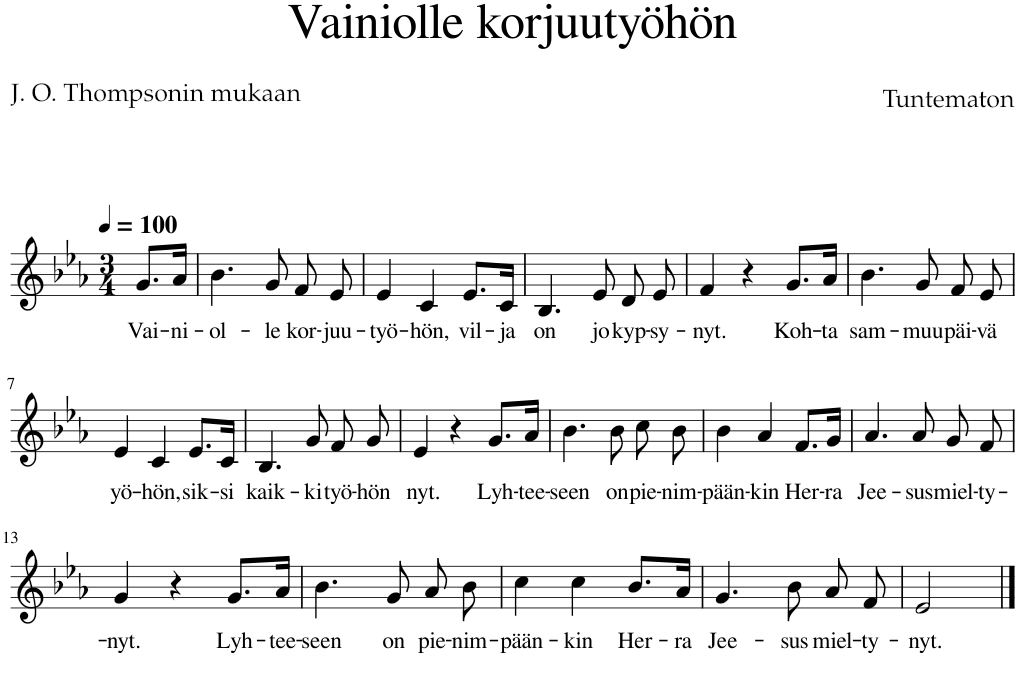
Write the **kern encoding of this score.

**kern	**text
*part1	*part1
*staff1	*staff1
*I"Staff	*
*clefG2	*
*k[b-e-a-]	*
*M3/4	*
*MM100	*
=1	=1
!	!LO:LY:b
8.g/L	Vai-
!	!LO:LY:b
16a-/Jk	-ni-
=2	=2
!	!LO:LY:b
4.b-\	-ol-
!	!LO:LY:b
8g/	-le
!	!LO:LY:b
8f/	kor-
!	!LO:LY:b
8e-/	-juu-
=3	=3
!	!LO:LY:b
4e-/	-työ-
!	!LO:LY:b
4c/	-hön,
!	!LO:LY:b
8.e-/L	vil-
!	!LO:LY:b
16c/Jk	-ja
=4	=4
!	!LO:LY:b
4.B-/	on
!	!LO:LY:b
8e-/	jo
!	!LO:LY:b
8d/	kyp-
!	!LO:LY:b
8e-/	-sy-
=5	=5
!	!LO:LY:b
4f/	-nyt.
4r	.
!	!LO:LY:b
8.g/L	Koh-
!	!LO:LY:b
16a-/Jk	-ta
=6	=6
!	!LO:LY:b
4.b-\	sam-
!	!LO:LY:b
8g/	-muu
!	!LO:LY:b
8f/	päi-
!	!LO:LY:b
8e-/	-vä
!!LO:LB:g=z
=7	=7
!	!LO:LY:b
4e-/	yö-
!	!LO:LY:b
4c/	-hön,
!	!LO:LY:b
8.e-/L	sik-
!	!LO:LY:b
16c/Jk	-si
=8	=8
!	!LO:LY:b
4.B-/	kaik-
!	!LO:LY:b
8g/	-ki
!	!LO:LY:b
8f/	työ-
!	!LO:LY:b
8g/	-hön
=9	=9
!	!LO:LY:b
4e-/	nyt.
4r	.
!	!LO:LY:b
8.g/L	Lyh-
!	!LO:LY:b
16a-/Jk	-tee-
=10	=10
!	!LO:LY:b
4.b-\	-seen
!	!LO:LY:b
8b-\	on
!	!LO:LY:b
8cc\	pie-
!	!LO:LY:b
8b-\	-nim-
=11	=11
!	!LO:LY:b
4b-\	-pään-
!	!LO:LY:b
4a-/	-kin
!	!LO:LY:b
8.f/L	Her-
!	!LO:LY:b
16g/Jk	-ra
=12	=12
!	!LO:LY:b
4.a-/	Jee-
!	!LO:LY:b
8a-/	-sus
!	!LO:LY:b
8g/	miel-
!	!LO:LY:b
8f/	-ty-
!!LO:LB:g=z
=13	=13
!	!LO:LY:b
4g/	-nyt.
4r	.
!	!LO:LY:b
8.g/L	Lyh-
!	!LO:LY:b
16a-/Jk	-tee-
=14	=14
!	!LO:LY:b
4.b-\	-seen
!	!LO:LY:b
8g/	on
!	!LO:LY:b
8a-/	pie-
!	!LO:LY:b
8b-\	-nim-
=15	=15
!	!LO:LY:b
4cc\	-pään-
!	!LO:LY:b
4cc\	-kin
!	!LO:LY:b
8.b-/L	Her-
!	!LO:LY:b
16a-/Jk	-ra
=16	=16
!	!LO:LY:b
4.g/	Jee-
!	!LO:LY:b
8b-\	-sus
!	!LO:LY:b
8a-/	miel-
!	!LO:LY:b
8f/	-ty-
=17	=17
!	!LO:LY:b
2e-/	-nyt.
==	==
*-	*-
